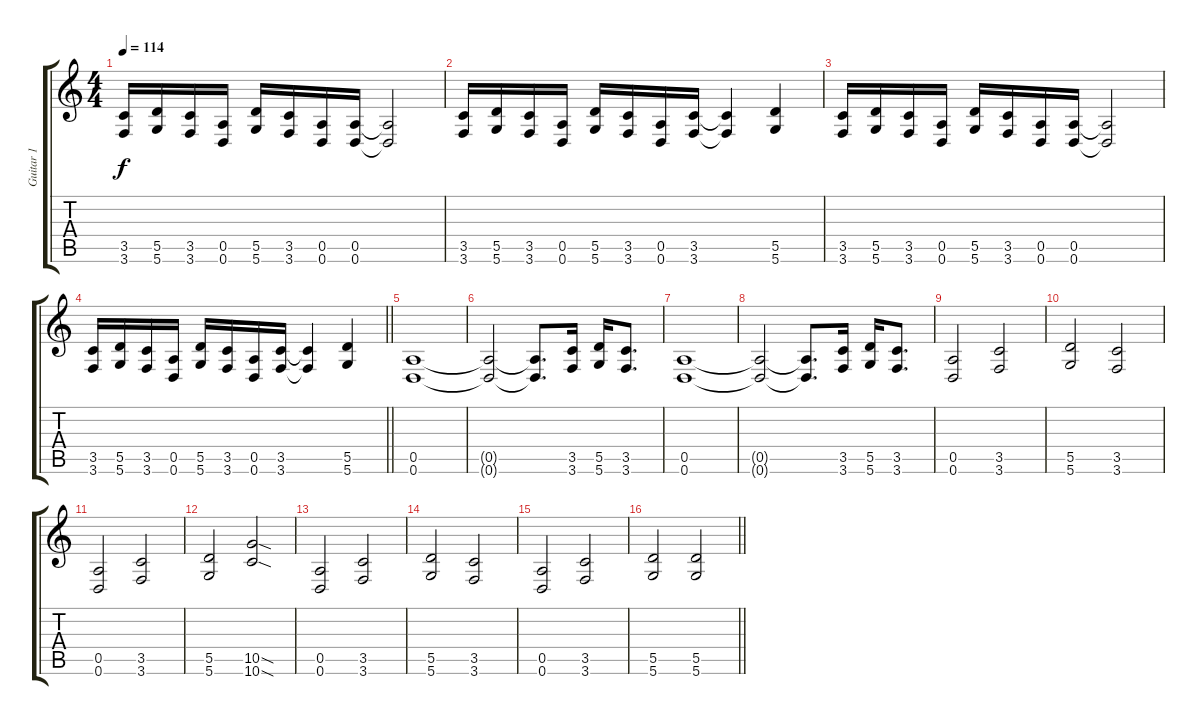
\track ("Guitar 1" "Guitar 1") {instrument distortionguitar}
\staff {score tabs}
\tuning (E4 B3 G3 D3 A2 D2) {hide}
\ts (4 4)
\tempo 114
\clef g2
\ks c
(3.5 3.6).16{dy f} (5.5 5.6).16 (3.5 3.6).16 (0.5 0.6).16 (5.5 5.6).16 (3.5 3.6).16 (0.5 0.6).16 (0.5 0.6).16 (0.5{t} 0.6{t}).2 |
(3.5 3.6).16 (5.5 5.6).16 (3.5 3.6).16 (0.5 0.6).16 (5.5 5.6).16 (3.5 3.6).16 (0.5 0.6).16 (3.5 3.6).16 (3.5{t} 3.6{t}).4 (5.5 5.6).4 |
(3.5 3.6).16 (5.5 5.6).16 (3.5 3.6).16 (0.5 0.6).16 (5.5 5.6).16 (3.5 3.6).16 (0.5 0.6).16 (0.5 0.6).16 (0.5{t} 0.6{t}).2 |
\barLineRight lightlight
(3.5 3.6).16 (5.5 5.6).16 (3.5 3.6).16 (0.5 0.6).16 (5.5 5.6).16 (3.5 3.6).16 (0.5 0.6).16 (3.5 3.6).16 (3.5{t} 3.6{t}).4 (5.5 5.6).4 |
(0.5 0.6).1 |
(0.5{t} 0.6{t}).2 (0.5{t} 0.6{t}).8{d} (3.5 3.6).16 (5.5 5.6).16 (3.5 3.6).8{d} |
(0.5 0.6).1 |
(0.5{t} 0.6{t}).2 (0.5{t} 0.6{t}).8{d} (3.5 3.6).16 (5.5 5.6).16 (3.5 3.6).8{d} |
(0.5 0.6).2 (3.5 3.6).2 |
(5.5 5.6).2 (3.5 3.6).2 |
(0.5 0.6).2 (3.5 3.6).2 |
(5.5 5.6).2 (10.5{sod} 10.6{sod}).2 |
(0.5 0.6).2 (3.5 3.6).2 |
(5.5 5.6).2 (3.5 3.6).2 |
(0.5 0.6).2 (3.5 3.6).2 |
\barLineRight lightlight
(5.5 5.6).2 (5.5 5.6).2
